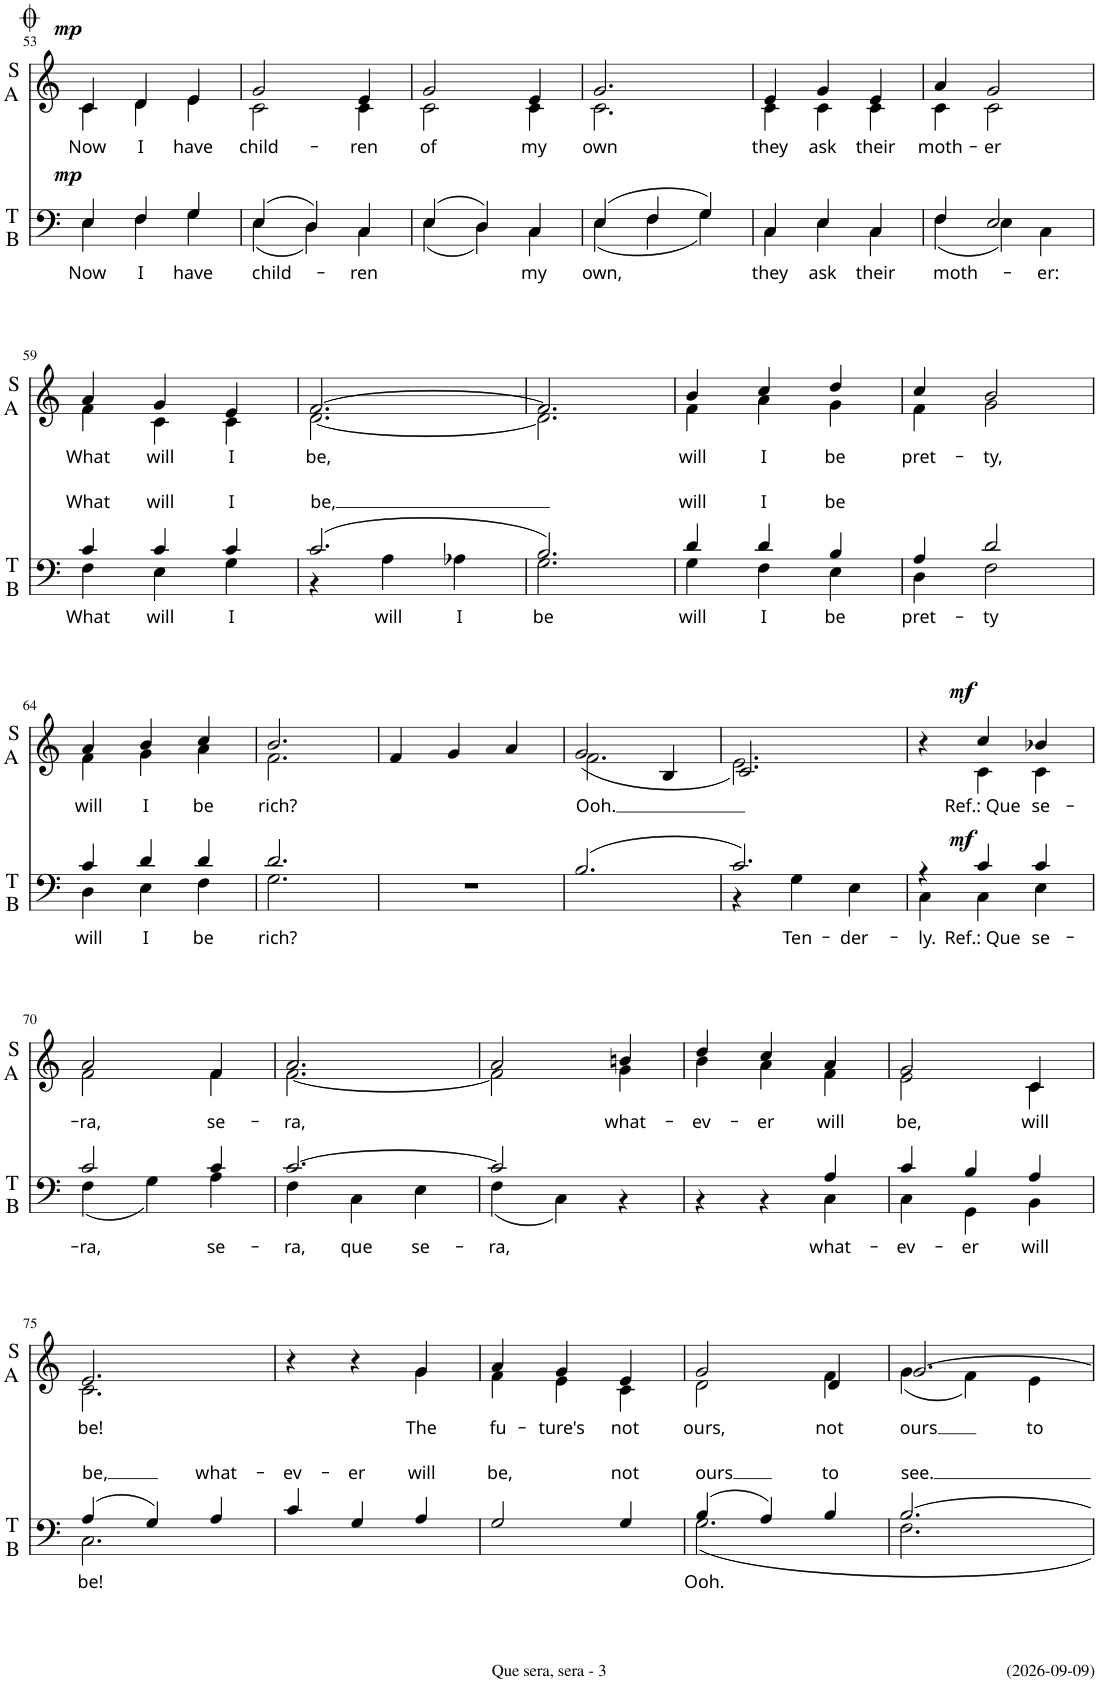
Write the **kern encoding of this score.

**kern	**text	**dynam	**kern	**text	**dynam
*part2	*part2	*part2	*part1	*part1	*part1
*staff2	*staff2	*staff2	*staff1	*staff1	*staff1
*I"Tenor Bass	*	*	*I"Sopran Alt	*	*
*I'T B	*	*	*I'S A	*	*
!!LO:PB:g=z
*clefF4	*	*	*clefG2	*	*
*k[]	*	*	*k[]	*	*
*M3/4	*	*	*M3/4	*	*
=53	=53	=53	=53	=53	=53
*^	*	*	*	*	*
!	!	!LO:LY:b	!LO:DY:a	!	!LO:LY:b	!LO:DY:a
*	*	*	*	*^	*	*
4E/	4E\	Now	mp	4c/	4c\	Now	mp
!	!	!LO:LY:b	!	!	!	!LO:LY:b	!
4F/	4F\	I	.	4d/	4d\	I	.
!	!	!LO:LY:b	!	!	!	!LO:LY:b	!
4G/	4G\	have	.	4e/	4e\	have	.
=54	=54	=54	=54	=54	=54	=54	=54
!	!	!LO:LY:b	!	!	!	!LO:LY:b	!
(>4E/	(<4E\	child-	.	2g/	2c\	child-	.
4D/)	4D\)	.	.	.	.	.	.
!	!	!LO:LY:b	!	!	!	!LO:LY:b	!
4C/	4C\	-ren	.	4e/	4c\	-ren	.
=55	=55	=55	=55	=55	=55	=55	=55
!	!	!	!	!	!	!LO:LY:b	!
(>4E/	(<4E\	.	.	2g/	2c\	of	.
4D/)	4D\)	.	.	.	.	.	.
!	!	!LO:LY:b	!	!	!	!LO:LY:b	!
4C/	4C\	my	.	4e/	4c\	my	.
=56	=56	=56	=56	=56	=56	=56	=56
!	!	!LO:LY:b	!	!	!	!LO:LY:b	!
(>4E/	(<4E\	own,	.	2.g/	2.c\	own	.
4F/	4F\	.	.	.	.	.	.
4G/)	4G\)	.	.	.	.	.	.
=57	=57	=57	=57	=57	=57	=57	=57
!	!	!LO:LY:b	!	!	!	!LO:LY:b	!
4C/	4C\	they	.	4e/	4c\	they	.
!	!	!LO:LY:b	!	!	!	!LO:LY:b	!
4E/	4E\	ask	.	4g/	4c\	ask	.
!	!	!LO:LY:b	!	!	!	!LO:LY:b	!
4C/	4C\	their	.	4e/	4c\	their	.
=58	=58	=58	=58	=58	=58	=58	=58
!	!	!LO:LY:b	!	!	!	!LO:LY:b	!
4F/	(<4F\	moth-	.	4a/	4c\	moth-	.
!	!	!	!	!	!	!LO:LY:b	!
2E/	4E\)	.	.	2g/	2c\	-er	.
!	!	!LO:LY:b	!	!	!	!	!
.	4C\	-er:	.	.	.	.	.
!!LO:LB:g=z	!!
=59	=59	=59	=59	=59	=59	=59	=59
!	!	!LO:LY:a	!	!	!	!	!
!	!	!LO:LY:b	!	!	!	!LO:LY:b	!
4c/	4F\	What	.	4a/	4f\	What	.
!	!	!LO:LY:a	!	!	!	!	!
!	!	!LO:LY:b	!	!	!	!LO:LY:b	!
4c/	4E\	will	.	4g/	4c\	will	.
!	!	!LO:LY:a	!	!	!	!	!
!	!	!LO:LY:b	!	!	!	!LO:LY:b	!
4c/	4G\	I	.	4e/	4c\	I	.
=60	=60	=60	=60	=60	=60	=60	=60
!	!	!LO:LY:a	!	!	!	!LO:LY:b	!
(2.c/	4r	be,	.	[2.f/	[<2.d\	be,	.
!	!	!LO:LY:b	!	!	!	!	!
.	4A\	will	.	.	.	.	.
!	!	!LO:LY:b	!	!	!	!	!
.	4A-X\	I	.	.	.	.	.
=61	=61	=61	=61	=61	=61	=61	=61
!	!	!LO:LY:b	!	!	!	!	!
2.B/)	2.G\	be	.	2.f/]	2.d\]	.	.
=62	=62	=62	=62	=62	=62	=62	=62
!	!	!LO:LY:a	!	!	!	!	!
!	!	!LO:LY:b	!	!	!	!LO:LY:b	!
4d/	4G\	will	.	4b/	4f\	will	.
!	!	!LO:LY:a	!	!	!	!	!
!	!	!LO:LY:b	!	!	!	!LO:LY:b	!
4d/	4F\	I	.	4cc/	4a\	I	.
!	!	!LO:LY:a	!	!	!	!	!
!	!	!LO:LY:b	!	!	!	!LO:LY:b	!
4B/	4E\	be	.	4dd/	4g\	be	.
=63	=63	=63	=63	=63	=63	=63	=63
!	!	!LO:LY:b	!	!	!	!LO:LY:b	!
4A/	4D\	pret-	.	4cc/	4f\	pret-	.
!	!	!LO:LY:b	!	!	!	!LO:LY:b	!
2d/	2F\	-ty	.	2b/	2g\	ty,	.
!!LO:LB:g=z	!!
=64	=64	=64	=64	=64	=64	=64	=64
!	!	!LO:LY:b	!	!	!	!LO:LY:b	!
4c/	4D\	-will	.	4a/	4f\	will	.
!	!	!LO:LY:b	!	!	!	!LO:LY:b	!
4d/	4E\	I	.	4b/	4g\	I	.
!	!	!LO:LY:b	!	!	!	!LO:LY:b	!
4d/	4F\	be	.	4cc/	4a\	be	.
=65	=65	=65	=65	=65	=65	=65	=65
!	!	!LO:LY:b	!	!	!	!LO:LY:b	!
2.d/	2.G\	rich?	.	2.b/	2.f\	rich?	.
*v	*v	*	*	*	*	*	*
*	*	*	*v	*v	*	*
=66	=66	=66	=66	=66	=66
2.r	.	.	4f/	.	.
.	.	.	4g/	.	.
.	.	.	4a/	.	.
=67	=67	=67	=67	=67	=67
*	*	*	*^	*	*
!	!	!	!	!	!LO:LY:b	!
(>2.B/	.	.	(<2g/	2.f\	Ooh.	.
.	.	.	4B/	.	.	.
=68	=68	=68	=68	=68	=68	=68
*^	*	*	*	*	*	*
2.c/)	4r	.	.	2.c/	2.e\)	.	.
!	!	!LO:LY:b	!	!	!	!	!
.	4G\	Ten-	.	.	.	.	.
!	!	!LO:LY:b	!	!	!	!	!
.	4E\	-der-	.	.	.	.	.
=69	=69	=69	=69	=69	=69	=69	=69
!	!	!LO:LY:b	!	!	!	!	!
4r	4C\	ly.	.	4r	4ryy	.	.
!	!	!LO:LY:b	!LO:DY:a	!	!	!LO:LY:b	!LO:DY:a
4c/	4C\	Ref.: Que	mf	4cc/	4c\	Ref.: Que	mf
!	!	!LO:LY:b	!	!	!	!LO:LY:b	!
4c/	4E\	se-	.	4b-X/	4c\	se-	.
!!LO:LB:g=z	!!
=70	=70	=70	=70	=70	=70	=70	=70
!	!	!LO:LY:b	!	!	!	!LO:LY:b	!
2c/	(<4F\	ra,	.	2a/	2f\	-ra,	.
.	4G\)	.	.	.	.	.	.
!	!	!LO:LY:b	!	!	!	!LO:LY:b	!
4c/	4A\	se-	.	4f/	4f\	se-	.
=71	=71	=71	=71	=71	=71	=71	=71
!	!	!LO:LY:b	!	!	!	!LO:LY:b	!
[>2.c/	4F\	-ra,	.	2.a/	[<2.f\	-ra,	.
!	!	!LO:LY:b	!	!	!	!	!
.	4C\	que	.	.	.	.	.
!	!	!LO:LY:b	!	!	!	!	!
.	4E\	se-	.	.	.	.	.
=72	=72	=72	=72	=72	=72	=72	=72
!	!	!LO:LY:b	!	!	!	!	!
2c/]	(<4F\	-ra,	.	2a/	2f\]	.	.
.	4C\)	.	.	.	.	.	.
!	!	!	!	!	!	!LO:LY:b	!
4ryy	4r	.	.	4bn/	4g\	what-	.
=73	=73	=73	=73	=73	=73	=73	=73
!	!	!	!	!	!	!LO:LY:b	!
2ryy	4r	.	.	4dd/	4b\	-ev-	.
!	!	!	!	!	!	!LO:LY:b	!
.	4r	.	.	4cc/	4a\	-er	.
!	!	!LO:LY:b	!	!	!	!LO:LY:b	!
4A/	4C\	what-	.	4a/	4f\	will	.
=74	=74	=74	=74	=74	=74	=74	=74
!	!	!LO:LY:b	!	!	!	!LO:LY:b	!
4c/	4C\	-ev-	.	2g/	2e\	be,	.
!	!	!LO:LY:b	!	!	!	!	!
4B/	4GG\	-er	.	.	.	.	.
!	!	!LO:LY:b	!	!	!	!LO:LY:b	!
4A/	4BB\	will	.	4c/	4c\	will	.
!!LO:LB:g=z	!!
=75	=75	=75	=75	=75	=75	=75	=75
!	!	!LO:LY:a	!	!	!	!	!
!	!	!LO:LY:b	!	!	!	!LO:LY:b	!
(>4A/	2.C\	be!	.	2.e/	2.c\	be!	.
4G/)	.	.	.	.	.	.	.
!	!	!LO:LY:a	!	!	!	!	!
4A/	.	what-	.	.	.	.	.
*v	*v	*	*	*	*	*	*
=76	=76	=76	=76	=76	=76	=76
!	!LO:LY:a	!	!	!	!	!
4c/	-ev-	.	4r	2ryy	.	.
!	!LO:LY:a	!	!	!	!	!
4G/	-er	.	4r	.	.	.
!	!LO:LY:a	!	!	!	!LO:LY:b	!
4A/	will	.	4g/	4g\	The	.
=77	=77	=77	=77	=77	=77	=77
!	!LO:LY:a	!	!	!	!LO:LY:b	!
2G/	be,	.	4a/	4f\	fu-	.
!	!	!	!	!	!LO:LY:b	!
.	.	.	4g/	4e\	-ture's	.
!	!LO:LY:a	!	!	!	!LO:LY:b	!
4G/	not	.	4e/	4c\	not	.
=78	=78	=78	=78	=78	=78	=78
!	!LO:LY:a	!	!	!	!	!
*^	*	*	*	*	*	*
!	!	!LO:LY:b	!	!	!	!LO:LY:b	!
(>4B/	2.G\	Ooh.	.	2g/	2d\	ours,	.
4A/)	.	.	.	.	.	.	.
!	!	!LO:LY:a	!	!	!	!LO:LY:b	!
4B/	.	to	.	4d/	4f\	not	.
=79	=79	=79	=79	=79	=79	=79	=79
!	!	!LO:LY:a	!	!	!	!LO:LY:b	!
[>2.B/	2.F\	see.	.	[>2.g/	(<4g\	ours	.
.	.	.	.	.	4f\)	.	.
!	!	!	!	!	!	!LO:LY:b	!
.	.	.	.	.	4e\	to	.
*v	*v	*	*	*	*	*	*
*	*	*	*v	*v	*	*
=	=	=	=	=	=
*-	*-	*-	*-	*-	*-
